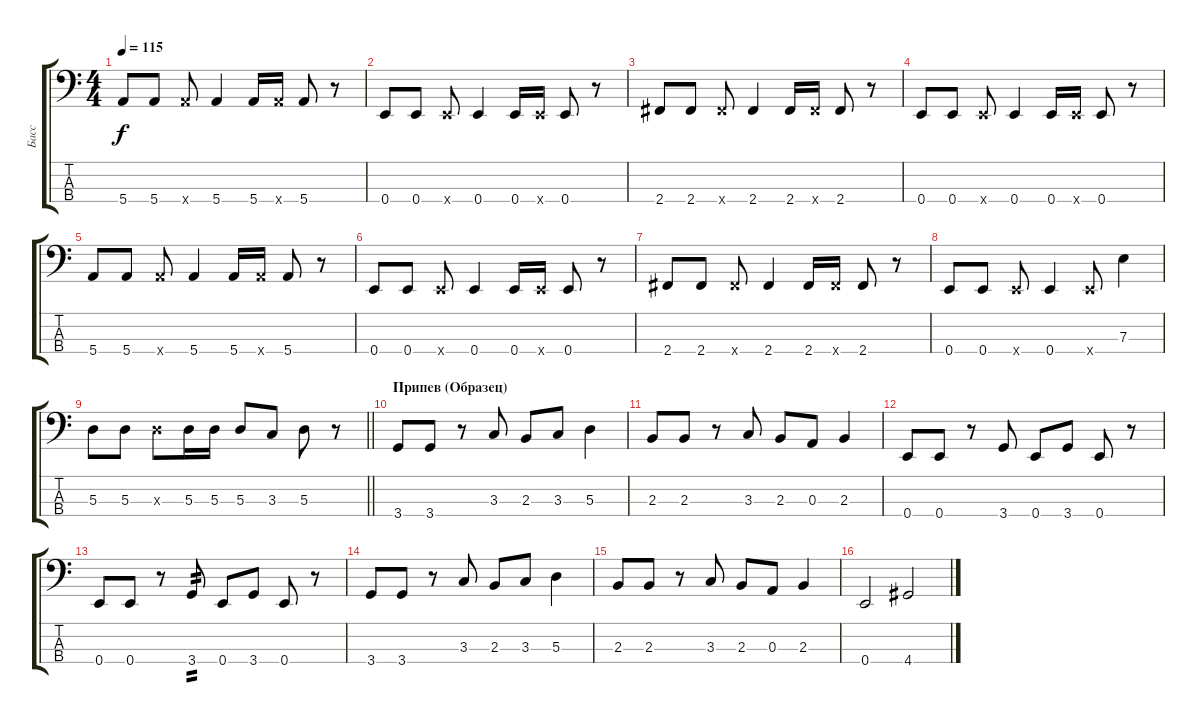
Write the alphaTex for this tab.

\track ("Басс" "Басс") {instrument electricbassfinger}
\staff {score tabs}
\tuning (G2 D2 A1 E1) {hide}
\ts (4 4)
\tempo 115
\clef f4
\ks c
5.4.8{dy f} 5.4.8 5.4{x}.8 5.4.4 5.4.16 5.4{x}.16 5.4.8 r.8 |
0.4.8 0.4.8 0.4{x}.8 0.4.4 0.4.16 0.4{x}.16 0.4.8 r.8 |
2.4.8 2.4.8 2.4{x}.8 2.4.4 2.4.16 2.4{x}.16 2.4.8 r.8 |
0.4.8 0.4.8 0.4{x}.8 0.4.4 0.4.16 0.4{x}.16 0.4.8 r.8 |
5.4.8 5.4.8 5.4{x}.8 5.4.4 5.4.16 5.4{x}.16 5.4.8 r.8 |
0.4.8 0.4.8 0.4{x}.8 0.4.4 0.4.16 0.4{x}.16 0.4.8 r.8 |
2.4.8 2.4.8 2.4{x}.8 2.4.4 2.4.16 2.4{x}.16 2.4.8 r.8 |
0.4.8 0.4.8 0.4{x}.8 0.4.4 0.4{x}.8 7.3.4 |
\barLineRight lightlight
5.3.8 5.3.8 5.3{x}.8 5.3.16 5.3.16 5.3.8 3.3.8 5.3.8 r.8 |
\section ("" "Припев (Образец)")
3.4.8 3.4.8 r.8 3.3.8 2.3.8 3.3.8 5.3.4 |
2.3.8 2.3.8 r.8 3.3.8 2.3.8 0.3.8 2.3.4 |
0.4.8 0.4.8 r.8 3.4.8 0.4.8 3.4.8 0.4.8 r.8 |
0.4.8 0.4.8 r.8 3.4.8{tp 2} 0.4.8 3.4.8 0.4.8 r.8 |
3.4.8 3.4.8 r.8 3.3.8 2.3.8 3.3.8 5.3.4 |
2.3.8 2.3.8 r.8 3.3.8 2.3.8 0.3.8 2.3.4 |
0.4.2 4.4.2
